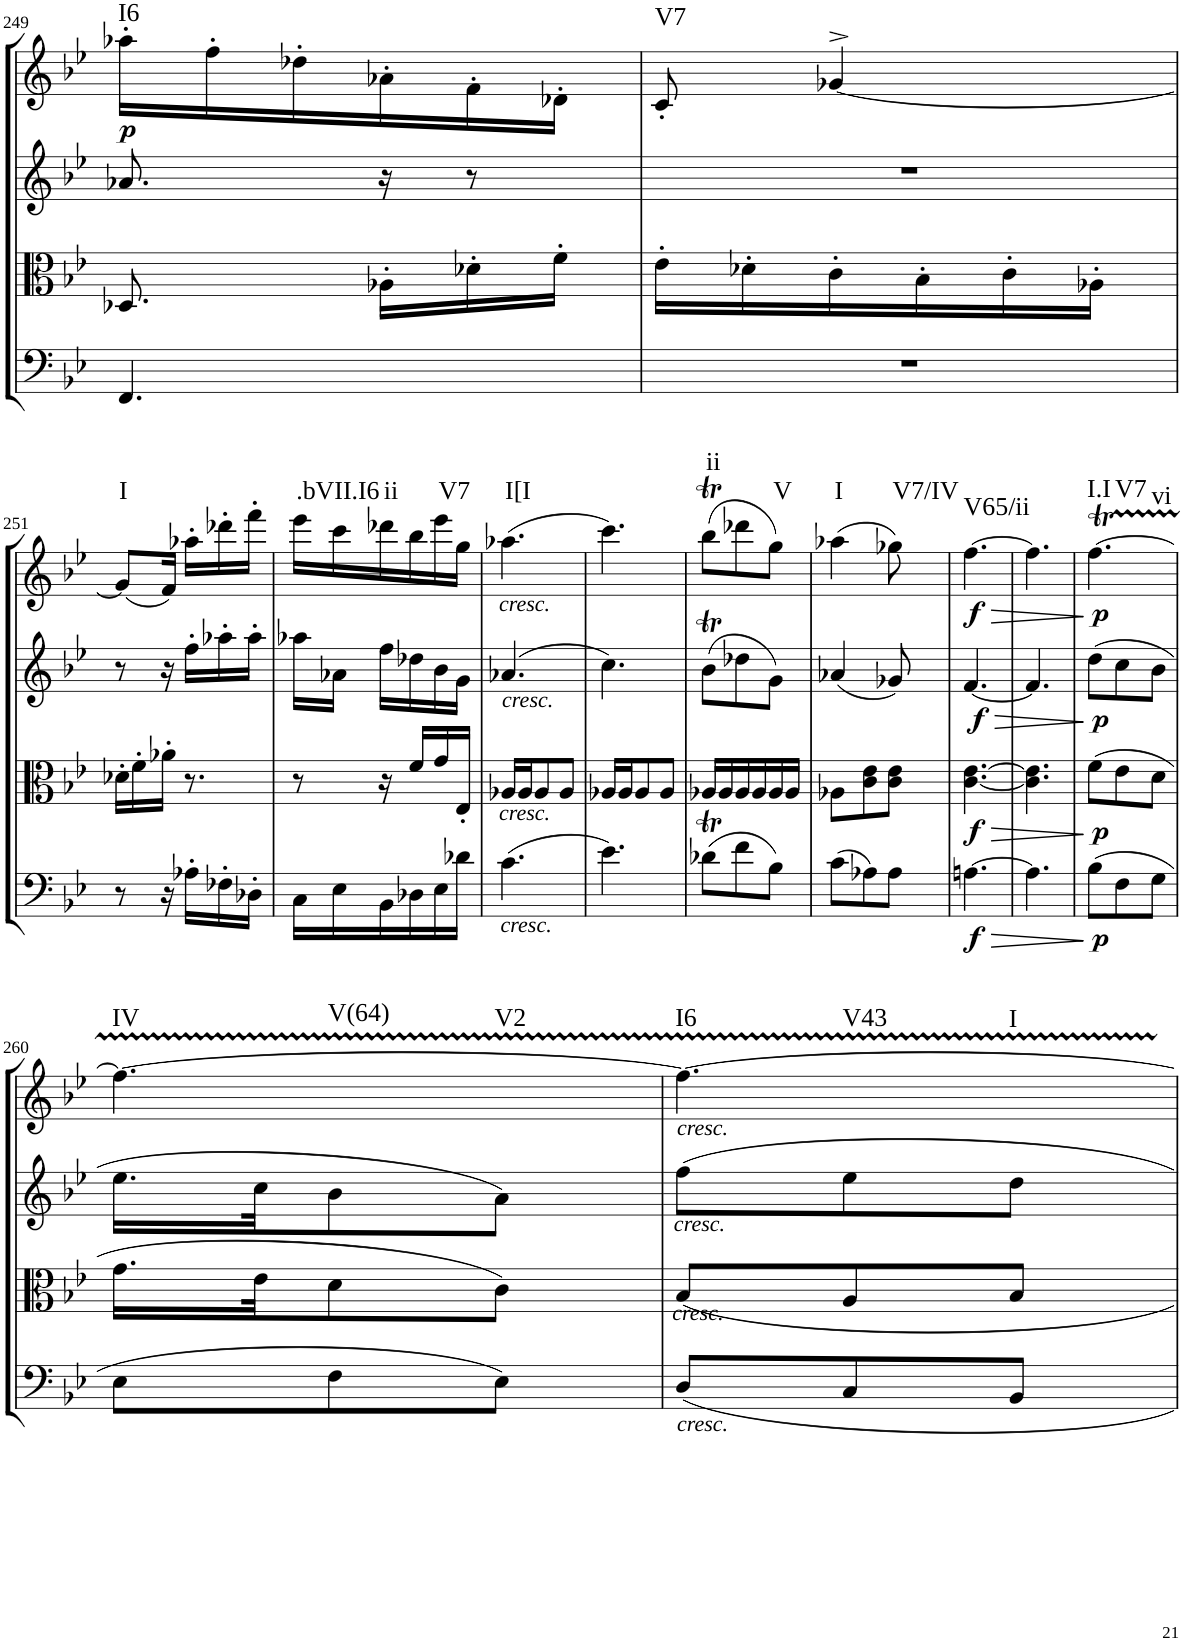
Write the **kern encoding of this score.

**kern	**dynam	**kern	**dynam	**kern	**dynam	**kern	**dynam	**harte
*part4	*part4	*part3	*part3	*part2	*part2	*part1	*part1	*part1
*staff4	*staff4	*staff3	*staff3	*staff2	*staff2	*staff1	*staff1	*
*I"Cello	*	*I"Viola	*	*I"2nd Violin	*	*I"1st Violin	*	*
*	*	*I'Vla	*	*I'Vln	*	*I'Vln	*	*
!!LO:PB:g=z
*clefF4	*	*clefC3	*	*clefG2	*	*clefG2	*	*
*k[b-e-]	*	*k[b-e-]	*	*k[b-e-]	*	*k[b-e-]	*	*
*B-:	*	*B-:	*	*B-:	*	*B-:	*	*
*M3/8	*	*M3/8	*	*M3/8	*	*M3/8	*	*
=249	=249	=249	=249	=249	=249	=249	=249	=249
!	!	!	!	!	!	!	!LO:DY:b	!LO:H:kt=I6
4.FF/	.	8.D-X/	.	8.a-X/	.	16aa-X'\LL	p	N
.	.	.	.	.	.	16ff'\	.	.
.	.	.	.	.	.	16dd-X'\	.	.
.	.	16A-X'\LL	.	16r	.	16a-X'\	.	.
.	.	16d-X'\	.	8r	.	16f'\	.	.
.	.	16f'\JJ	.	.	.	16d-X'\JJ	.	.
=250	=250	=250	=250	=250	=250	=250	=250	=250
!	!	!	!	!	!	!	!	!LO:H:kt=V7
4.r	.	16e-'\LL	.	4.r	.	8c'/	.	N
.	.	16d-X'\	.	.	.	.	.	.
.	.	16c'\	.	.	.	[4g-X^>/	.	.
.	.	16B-'\	.	.	.	.	.	.
.	.	16c'\	.	.	.	.	.	.
.	.	16A-X'\JJ	.	.	.	.	.	.
!!LO:LB:g=z
=251	=251	=251	=251	=251	=251	=251	=251	=251
!	!	!	!	!	!	!	!	!LO:H:kt=I
8r	.	16d-X'\LL	.	8r	.	(8g-/L]	.	N
.	.	16f'\	.	.	.	.	.	.
16r	.	16a-X'\JJ	.	16r	.	16f/Jk)	.	.
16A-X'\LL	.	8.r	.	16ff'\LL	.	16aa-X'\LL	.	.
16F-X'\	.	.	.	16aa-X'\	.	16ddd-X'\	.	.
16D-X'\JJ	.	.	.	16aa-'\JJ	.	16fff'\JJ	.	.
=252	=252	=252	=252	=252	=252	=252	=252	=252
!	!	!	!	!	!	!	!	!LO:H:kt=.bVII.I6
16C\LL	.	8r	.	16aa-X\LL	.	16eee-\LL	.	N
16E-\	.	.	.	16a-X\JJ	.	16ccc\	.	.
!	!	!	!	!	!	!	!	!LO:H:kt=ii
16BB-\	.	16r	.	16ff\LL	.	16ddd-X\	.	N
16D-X\	.	16f/LL	.	16dd-X\	.	16bb-\	.	.
!	!	!	!	!	!	!	!	!LO:H:kt=V7
16E-\	.	16g/	.	16b-\	.	16eee-\	.	N
16d-X\JJ	.	16E-'/JJ	.	16g\JJ	.	16gg\JJ	.	.
=253	=253	=253	=253	=253	=253	=253	=253	=253
!	!	!	!	!	!	!LO:TX:b:i:t=cresc.	!	!
!	!	!	!	!LO:TX:b:i:t=cresc.	!	!	!	!
!	!	!LO:TX:b:i:t=cresc.	!	!	!	!	!	!
!LO:TX:b:i:t=cresc.	!	!	!	!	!	!	!	!LO:H:kt=I[I
(4.c\	.	16A-X/LL	.	(4.a-X/	.	(4.aa-X\	.	N
.	.	16A-/J	.	.	.	.	.	.
.	.	8A-/	.	.	.	.	.	.
.	.	8A-/J	.	.	.	.	.	.
=254	=254	=254	=254	=254	=254	=254	=254	=254
4.e-\)	.	16A-X/LL	.	4.cc\)	.	4.ccc\)	.	.
.	.	16A-/J	.	.	.	.	.	.
.	.	8A-/	.	.	.	.	.	.
.	.	8A-/J	.	.	.	.	.	.
=255	=255	=255	=255	=255	=255	=255	=255	=255
!	!	!	!	!	!	!	!	!LO:H:kt=ii
(8d-XT\L	.	16A-X/LL	.	(8b-T\L	.	(8bb-T\L	.	N
.	.	16A-/	.	.	.	.	.	.
8f\	.	16A-/	.	8dd-X\	.	8ddd-X\	.	.
.	.	16A-/	.	.	.	.	.	.
!	!	!	!	!	!	!	!	!LO:H:kt=V
8B-\J)	.	16A-/	.	8g\J)	.	8gg\J)	.	N
.	.	16A-/JJ	.	.	.	.	.	.
=256	=256	=256	=256	=256	=256	=256	=256	=256
!	!	!	!	!	!	!	!	!LO:H:kt=I
(8c\L	.	8A-X\L	.	(4a-X/	.	(4aa-X\	.	N
8A-X\)	.	8c\ 8e-\	.	.	.	.	.	.
!	!	!	!	!	!	!	!	!LO:H:kt=V7/IV
8A-\J	.	8c\ 8e-\J	.	8g-X/)	.	8gg-X\)	.	N
=257	=257	=257	=257	=257	=257	=257	=257	=257
!	!LO:HP:b	!	!LO:HP:b	!	!LO:HP:b	!	!LO:HP:b	!
!	!LO:DY:n=1:b	!	!LO:DY:n=1:b	!	!LO:DY:n=1:b	!	!LO:DY:n=1:b	!LO:H:kt=V65/ii
[4.An\	> f	[4.c\ [4.e-\	> f	[4.f/	> f	[4.ff\	> f	N
=258	=258	=258	=258	=258	=258	=258	=258	=258
4.A\]	.	4.c\] 4.e-\]	.	4.f/]	.	4.ff\]	.	.
.	]	.	]	.	]	.	]	.
=259	=259	=259	=259	=259	=259	=259	=259	=259
!	!LO:DY:b	!	!LO:DY:b	!	!LO:DY:b	!	!LO:DY:b	!LO:H:n=1:kt=I.I
!	!	!	!	!	!	!	!	!LO:H:n=2:kt=V7
!	!	!	!	!	!	!	!	!LO:H:n=3:kt=vi
(8B-\L	p	(8f\L	p	(8dd\L	p	[4.ffT\	p	N N N
8F\	.	8e-\	.	8cc\	.	.	.	.
8G\J	.	8d\J	.	8b-\J	.	.	.	.
!!LO:LB:g=z
=260	=260	=260	=260	=260	=260	=260	=260	=260
!	!	!	!	!	!	!	!	!LO:H:n=1:kt=IV
!	!	!	!	!	!	!	!	!LO:H:n=2:kt=V(64)
!	!	!	!	!	!	!	!	!LO:H:n=3:kt=V2
8E-\L	.	16.g\LL	.	16.ee-\LL	.	4.ff\_	.	N N N
.	.	32e-\JK	.	32cc\JK	.	.	.	.
8F\	.	8d\	.	8b-\	.	.	.	.
8E-\J)	.	8c\J)	.	8a\J)	.	.	.	.
=261	=261	=261	=261	=261	=261	=261	=261	=261
!	!	!	!	!	!	!LO:TX:b:i:t=cresc.	!	!
!	!	!	!	!LO:TX:b:i:t=cresc.	!	!	!	!
!	!	!LO:TX:a:i:t=cresc.	!	!	!	!	!	!
!LO:TX:b:i:t=cresc.	!	!	!	!	!	!	!	!LO:H:n=1:kt=I6
!	!	!	!	!	!	!	!	!LO:H:n=2:kt=V43
!	!	!	!	!	!	!	!	!LO:H:n=3:kt=I
8D/L	.	8B-/L	.	8ff\L	.	4.ff\_	.	N N N
8C/	.	8A/	.	8ee-\	.	.	.	.
8BB-/J	.	8B-/J	.	8dd\J	.	.	.	.
=	=	=	=	=	=	=	=	=
*-	*-	*-	*-	*-	*-	*-	*-	*-
